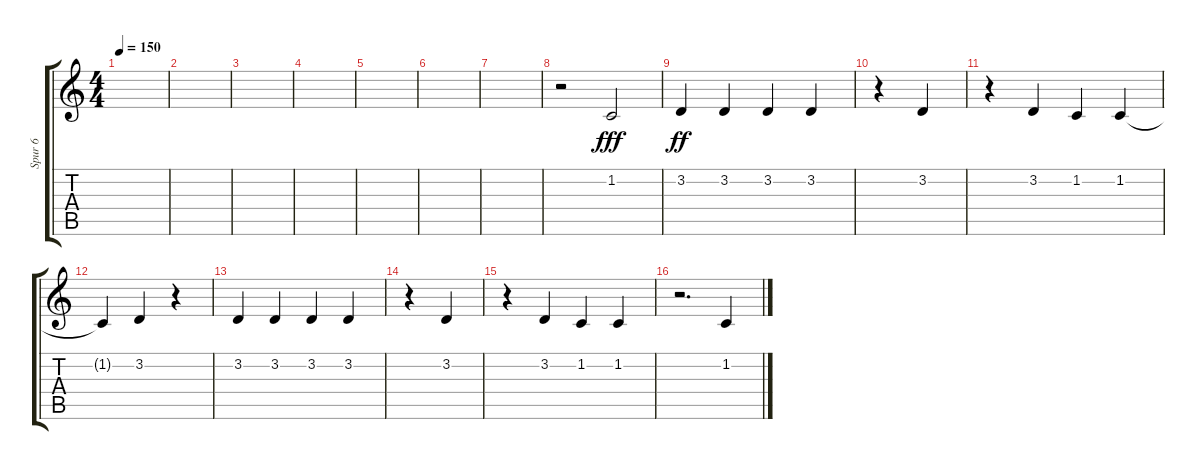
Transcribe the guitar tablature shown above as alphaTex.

\track ("Spur 6" "Spur 6") {instrument tenorsax}
\staff {score tabs}
\tuning (E4 B3 G3 D3 A2 E2) {hide}
\ts (4 4)
\tempo 150
\clef g2
\ks c
|
|
|
|
|
|
|
r.2 1.2.2{dy fff} |
3.2.4{dy ff} 3.2.4 3.2.4 3.2.4 |
r.4 3.2.4 |
r.4 3.2.4 1.2.4 1.2.4 |
1.2{t}.4 3.2.4 r.4 |
3.2.4 3.2.4 3.2.4 3.2.4 |
r.4 3.2.4 |
r.4 3.2.4 1.2.4 1.2.4 |
r.2{d} 1.2.4
